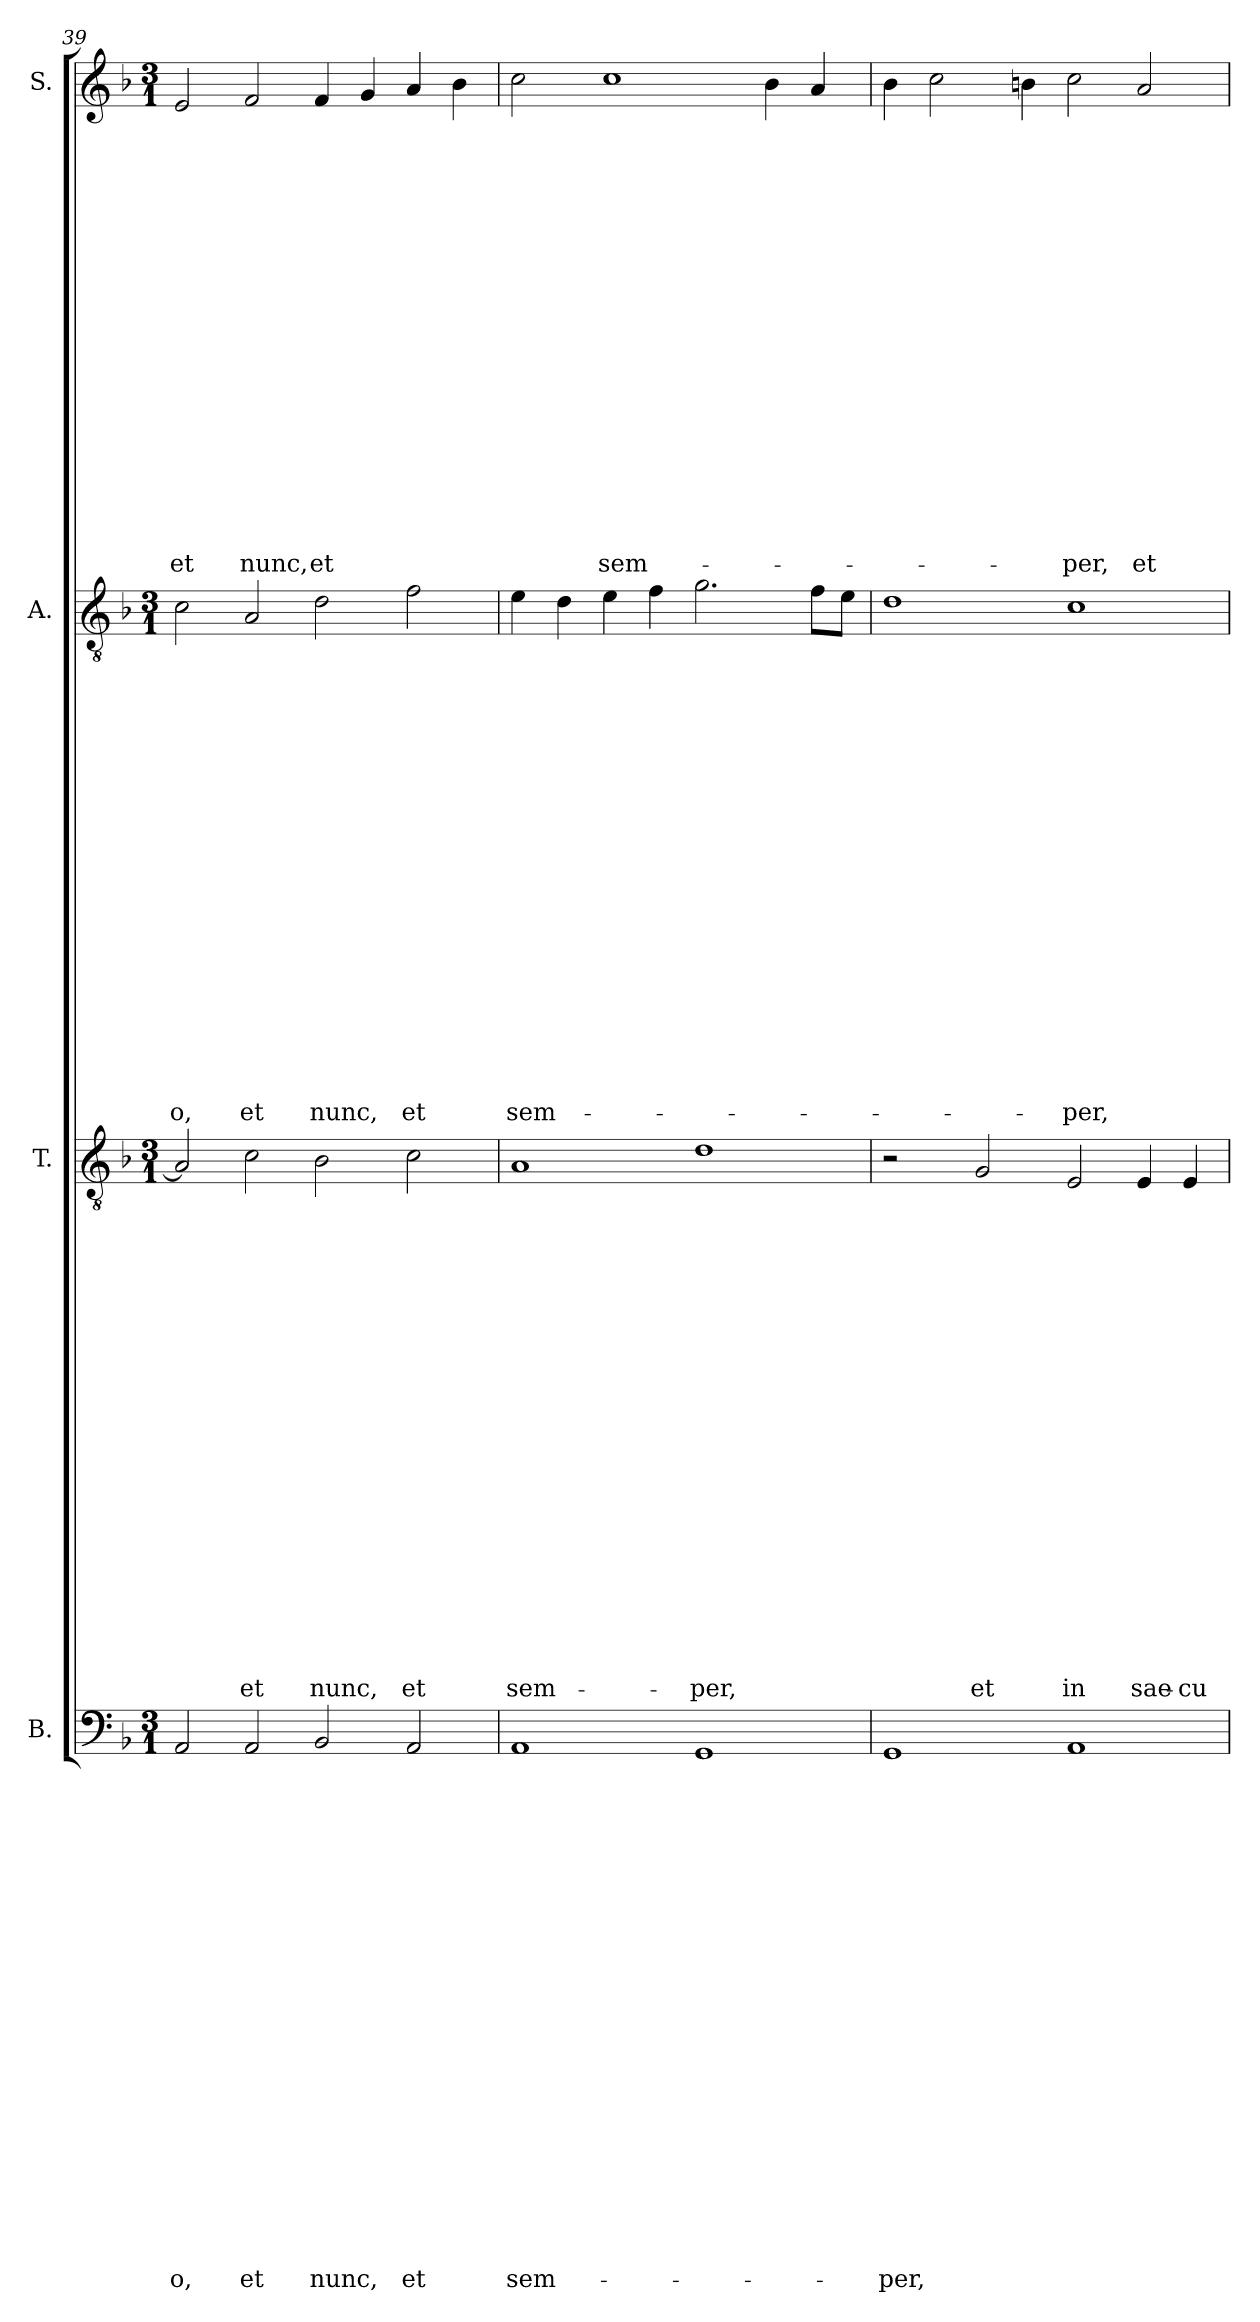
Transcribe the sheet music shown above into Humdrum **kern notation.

**kern	**text	**text	**text	**text	**text	**text	**text	**text	**text	**text	**text	**text	**text	**text	**text	**text	**text	**text	**text	**text	**text	**text	**kern	**text	**text	**text	**text	**text	**text	**text	**text	**text	**text	**text	**text	**text	**text	**text	**text	**text	**text	**text	**text	**text	**kern	**text	**text	**text	**text	**text	**text	**text	**text	**text	**text	**text	**text	**text	**text	**text	**text	**text	**text	**text	**text	**kern	**text	**text	**text	**text	**text	**text	**text	**text	**text	**text	**text	**text	**text	**text	**text	**text	**text	**text	**text
*part4	*part4	*part4	*part4	*part4	*part4	*part4	*part4	*part4	*part4	*part4	*part4	*part4	*part4	*part4	*part4	*part4	*part4	*part4	*part4	*part4	*part4	*part4	*part3	*part3	*part3	*part3	*part3	*part3	*part3	*part3	*part3	*part3	*part3	*part3	*part3	*part3	*part3	*part3	*part3	*part3	*part3	*part3	*part3	*part3	*part2	*part2	*part2	*part2	*part2	*part2	*part2	*part2	*part2	*part2	*part2	*part2	*part2	*part2	*part2	*part2	*part2	*part2	*part2	*part2	*part2	*part1	*part1	*part1	*part1	*part1	*part1	*part1	*part1	*part1	*part1	*part1	*part1	*part1	*part1	*part1	*part1	*part1	*part1	*part1	*part1
*staff4	*staff4	*staff4	*staff4	*staff4	*staff4	*staff4	*staff4	*staff4	*staff4	*staff4	*staff4	*staff4	*staff4	*staff4	*staff4	*staff4	*staff4	*staff4	*staff4	*staff4	*staff4	*staff4	*staff3	*staff3	*staff3	*staff3	*staff3	*staff3	*staff3	*staff3	*staff3	*staff3	*staff3	*staff3	*staff3	*staff3	*staff3	*staff3	*staff3	*staff3	*staff3	*staff3	*staff3	*staff3	*staff2	*staff2	*staff2	*staff2	*staff2	*staff2	*staff2	*staff2	*staff2	*staff2	*staff2	*staff2	*staff2	*staff2	*staff2	*staff2	*staff2	*staff2	*staff2	*staff2	*staff2	*staff1	*staff1	*staff1	*staff1	*staff1	*staff1	*staff1	*staff1	*staff1	*staff1	*staff1	*staff1	*staff1	*staff1	*staff1	*staff1	*staff1	*staff1	*staff1	*staff1
*I"B.	*	*	*	*	*	*	*	*	*	*	*	*	*	*	*	*	*	*	*	*	*	*	*I"T.	*	*	*	*	*	*	*	*	*	*	*	*	*	*	*	*	*	*	*	*	*	*I"A.	*	*	*	*	*	*	*	*	*	*	*	*	*	*	*	*	*	*	*	*	*I"S.	*	*	*	*	*	*	*	*	*	*	*	*	*	*	*	*	*	*	*
*clefF4	*	*	*	*	*	*	*	*	*	*	*	*	*	*	*	*	*	*	*	*	*	*	*clefGv2	*	*	*	*	*	*	*	*	*	*	*	*	*	*	*	*	*	*	*	*	*	*clefGv2	*	*	*	*	*	*	*	*	*	*	*	*	*	*	*	*	*	*	*	*	*clefG2	*	*	*	*	*	*	*	*	*	*	*	*	*	*	*	*	*	*	*
*k[b-]	*	*	*	*	*	*	*	*	*	*	*	*	*	*	*	*	*	*	*	*	*	*	*k[b-]	*	*	*	*	*	*	*	*	*	*	*	*	*	*	*	*	*	*	*	*	*	*k[b-]	*	*	*	*	*	*	*	*	*	*	*	*	*	*	*	*	*	*	*	*	*k[b-]	*	*	*	*	*	*	*	*	*	*	*	*	*	*	*	*	*	*	*
*F:	*	*	*	*	*	*	*	*	*	*	*	*	*	*	*	*	*	*	*	*	*	*	*F:	*	*	*	*	*	*	*	*	*	*	*	*	*	*	*	*	*	*	*	*	*	*F:	*	*	*	*	*	*	*	*	*	*	*	*	*	*	*	*	*	*	*	*	*F:	*	*	*	*	*	*	*	*	*	*	*	*	*	*	*	*	*	*	*
*M3/1	*	*	*	*	*	*	*	*	*	*	*	*	*	*	*	*	*	*	*	*	*	*	*M3/1	*	*	*	*	*	*	*	*	*	*	*	*	*	*	*	*	*	*	*	*	*	*M3/1	*	*	*	*	*	*	*	*	*	*	*	*	*	*	*	*	*	*	*	*	*M3/1	*	*	*	*	*	*	*	*	*	*	*	*	*	*	*	*	*	*	*
=39	=39	=39	=39	=39	=39	=39	=39	=39	=39	=39	=39	=39	=39	=39	=39	=39	=39	=39	=39	=39	=39	=39	=39	=39	=39	=39	=39	=39	=39	=39	=39	=39	=39	=39	=39	=39	=39	=39	=39	=39	=39	=39	=39	=39	=39	=39	=39	=39	=39	=39	=39	=39	=39	=39	=39	=39	=39	=39	=39	=39	=39	=39	=39	=39	=39	=39	=39	=39	=39	=39	=39	=39	=39	=39	=39	=39	=39	=39	=39	=39	=39	=39	=39	=39	=39
2AA/	.	.	.	.	.	.	.	.	.	.	.	.	.	.	.	.	.	.	.	.	.	-o,	2A/]	.	.	.	.	.	.	.	.	.	.	.	.	.	.	.	.	.	.	.	.	.	2c\	.	.	.	.	.	.	.	.	.	.	.	.	.	.	.	.	.	.	.	-o,	2e/	.	.	.	.	.	.	.	.	.	.	.	.	.	.	.	.	.	.	et
2AA/	.	.	.	.	.	.	.	.	.	.	.	.	.	.	.	.	.	.	.	.	.	et	2c\	.	.	.	.	.	.	.	.	.	.	.	.	.	.	.	.	.	.	.	.	et	2A/	.	.	.	.	.	.	.	.	.	.	.	.	.	.	.	.	.	.	.	et	2f/	.	.	.	.	.	.	.	.	.	.	.	.	.	.	.	.	.	.	nunc,
2BB-/	.	.	.	.	.	.	.	.	.	.	.	.	.	.	.	.	.	.	.	.	.	nunc,	2B-\	.	.	.	.	.	.	.	.	.	.	.	.	.	.	.	.	.	.	.	.	nunc,	2d\	.	.	.	.	.	.	.	.	.	.	.	.	.	.	.	.	.	.	.	nunc,	4f/	.	.	.	.	.	.	.	.	.	.	.	.	.	.	.	.	.	.	et
.	.	.	.	.	.	.	.	.	.	.	.	.	.	.	.	.	.	.	.	.	.	.	.	.	.	.	.	.	.	.	.	.	.	.	.	.	.	.	.	.	.	.	.	.	.	.	.	.	.	.	.	.	.	.	.	.	.	.	.	.	.	.	.	.	.	4g/	.	.	.	.	.	.	.	.	.	.	.	.	.	.	.	.	.	.	.
2AA/	.	.	.	.	.	.	.	.	.	.	.	.	.	.	.	.	.	.	.	.	.	et	2c\	.	.	.	.	.	.	.	.	.	.	.	.	.	.	.	.	.	.	.	.	et	2f\	.	.	.	.	.	.	.	.	.	.	.	.	.	.	.	.	.	.	.	et	4a/	.	.	.	.	.	.	.	.	.	.	.	.	.	.	.	.	.	.	.
.	.	.	.	.	.	.	.	.	.	.	.	.	.	.	.	.	.	.	.	.	.	.	.	.	.	.	.	.	.	.	.	.	.	.	.	.	.	.	.	.	.	.	.	.	.	.	.	.	.	.	.	.	.	.	.	.	.	.	.	.	.	.	.	.	.	4b-\	.	.	.	.	.	.	.	.	.	.	.	.	.	.	.	.	.	.	.
!!LO:LB:g=z
=40	=40	=40	=40	=40	=40	=40	=40	=40	=40	=40	=40	=40	=40	=40	=40	=40	=40	=40	=40	=40	=40	=40	=40	=40	=40	=40	=40	=40	=40	=40	=40	=40	=40	=40	=40	=40	=40	=40	=40	=40	=40	=40	=40	=40	=40	=40	=40	=40	=40	=40	=40	=40	=40	=40	=40	=40	=40	=40	=40	=40	=40	=40	=40	=40	=40	=40	=40	=40	=40	=40	=40	=40	=40	=40	=40	=40	=40	=40	=40	=40	=40	=40	=40	=40	=40
1AA	.	.	.	.	.	.	.	.	.	.	.	.	.	.	.	.	.	.	.	.	.	sem-	1A	.	.	.	.	.	.	.	.	.	.	.	.	.	.	.	.	.	.	.	.	sem-	4e\	.	.	.	.	.	.	.	.	.	.	.	.	.	.	.	.	.	.	.	sem-	2cc\	.	.	.	.	.	.	.	.	.	.	.	.	.	.	.	.	.	.	.
.	.	.	.	.	.	.	.	.	.	.	.	.	.	.	.	.	.	.	.	.	.	.	.	.	.	.	.	.	.	.	.	.	.	.	.	.	.	.	.	.	.	.	.	.	4d\	.	.	.	.	.	.	.	.	.	.	.	.	.	.	.	.	.	.	.	.	.	.	.	.	.	.	.	.	.	.	.	.	.	.	.	.	.	.	.	.
.	.	.	.	.	.	.	.	.	.	.	.	.	.	.	.	.	.	.	.	.	.	.	.	.	.	.	.	.	.	.	.	.	.	.	.	.	.	.	.	.	.	.	.	.	4e\	.	.	.	.	.	.	.	.	.	.	.	.	.	.	.	.	.	.	.	.	1cc	.	.	.	.	.	.	.	.	.	.	.	.	.	.	.	.	.	.	sem-
.	.	.	.	.	.	.	.	.	.	.	.	.	.	.	.	.	.	.	.	.	.	.	.	.	.	.	.	.	.	.	.	.	.	.	.	.	.	.	.	.	.	.	.	.	4f\	.	.	.	.	.	.	.	.	.	.	.	.	.	.	.	.	.	.	.	.	.	.	.	.	.	.	.	.	.	.	.	.	.	.	.	.	.	.	.	.
1GG	.	.	.	.	.	.	.	.	.	.	.	.	.	.	.	.	.	.	.	.	.	.	1d	.	.	.	.	.	.	.	.	.	.	.	.	.	.	.	.	.	.	.	.	-per,	2.g\	.	.	.	.	.	.	.	.	.	.	.	.	.	.	.	.	.	.	.	.	.	.	.	.	.	.	.	.	.	.	.	.	.	.	.	.	.	.	.	.
.	.	.	.	.	.	.	.	.	.	.	.	.	.	.	.	.	.	.	.	.	.	.	.	.	.	.	.	.	.	.	.	.	.	.	.	.	.	.	.	.	.	.	.	.	.	.	.	.	.	.	.	.	.	.	.	.	.	.	.	.	.	.	.	.	.	4b-\	.	.	.	.	.	.	.	.	.	.	.	.	.	.	.	.	.	.	.
.	.	.	.	.	.	.	.	.	.	.	.	.	.	.	.	.	.	.	.	.	.	.	.	.	.	.	.	.	.	.	.	.	.	.	.	.	.	.	.	.	.	.	.	.	8f\L	.	.	.	.	.	.	.	.	.	.	.	.	.	.	.	.	.	.	.	.	4a/	.	.	.	.	.	.	.	.	.	.	.	.	.	.	.	.	.	.	.
.	.	.	.	.	.	.	.	.	.	.	.	.	.	.	.	.	.	.	.	.	.	.	.	.	.	.	.	.	.	.	.	.	.	.	.	.	.	.	.	.	.	.	.	.	8e\J	.	.	.	.	.	.	.	.	.	.	.	.	.	.	.	.	.	.	.	.	.	.	.	.	.	.	.	.	.	.	.	.	.	.	.	.	.	.	.	.
=41	=41	=41	=41	=41	=41	=41	=41	=41	=41	=41	=41	=41	=41	=41	=41	=41	=41	=41	=41	=41	=41	=41	=41	=41	=41	=41	=41	=41	=41	=41	=41	=41	=41	=41	=41	=41	=41	=41	=41	=41	=41	=41	=41	=41	=41	=41	=41	=41	=41	=41	=41	=41	=41	=41	=41	=41	=41	=41	=41	=41	=41	=41	=41	=41	=41	=41	=41	=41	=41	=41	=41	=41	=41	=41	=41	=41	=41	=41	=41	=41	=41	=41	=41	=41	=41
1GG	.	.	.	.	.	.	.	.	.	.	.	.	.	.	.	.	.	.	.	.	.	-per,	2r	.	.	.	.	.	.	.	.	.	.	.	.	.	.	.	.	.	.	.	.	.	1d	.	.	.	.	.	.	.	.	.	.	.	.	.	.	.	.	.	.	.	.	4b-\	.	.	.	.	.	.	.	.	.	.	.	.	.	.	.	.	.	.	.
.	.	.	.	.	.	.	.	.	.	.	.	.	.	.	.	.	.	.	.	.	.	.	.	.	.	.	.	.	.	.	.	.	.	.	.	.	.	.	.	.	.	.	.	.	.	.	.	.	.	.	.	.	.	.	.	.	.	.	.	.	.	.	.	.	.	2cc\	.	.	.	.	.	.	.	.	.	.	.	.	.	.	.	.	.	.	.
.	.	.	.	.	.	.	.	.	.	.	.	.	.	.	.	.	.	.	.	.	.	.	2G/	.	.	.	.	.	.	.	.	.	.	.	.	.	.	.	.	.	.	.	.	et	.	.	.	.	.	.	.	.	.	.	.	.	.	.	.	.	.	.	.	.	.	.	.	.	.	.	.	.	.	.	.	.	.	.	.	.	.	.	.	.	.
.	.	.	.	.	.	.	.	.	.	.	.	.	.	.	.	.	.	.	.	.	.	.	.	.	.	.	.	.	.	.	.	.	.	.	.	.	.	.	.	.	.	.	.	.	.	.	.	.	.	.	.	.	.	.	.	.	.	.	.	.	.	.	.	.	.	4bn\	.	.	.	.	.	.	.	.	.	.	.	.	.	.	.	.	.	.	.
1AA	.	.	.	.	.	.	.	.	.	.	.	.	.	.	.	.	.	.	.	.	.	.	2E/	.	.	.	.	.	.	.	.	.	.	.	.	.	.	.	.	.	.	.	.	in	1c	.	.	.	.	.	.	.	.	.	.	.	.	.	.	.	.	.	.	.	-per,	2cc\	.	.	.	.	.	.	.	.	.	.	.	.	.	.	.	.	.	.	-per,
.	.	.	.	.	.	.	.	.	.	.	.	.	.	.	.	.	.	.	.	.	.	.	4E/	.	.	.	.	.	.	.	.	.	.	.	.	.	.	.	.	.	.	.	.	sae-	.	.	.	.	.	.	.	.	.	.	.	.	.	.	.	.	.	.	.	.	.	2a/	.	.	.	.	.	.	.	.	.	.	.	.	.	.	.	.	.	.	et
.	.	.	.	.	.	.	.	.	.	.	.	.	.	.	.	.	.	.	.	.	.	.	4E/	.	.	.	.	.	.	.	.	.	.	.	.	.	.	.	.	.	.	.	.	-cu-	.	.	.	.	.	.	.	.	.	.	.	.	.	.	.	.	.	.	.	.	.	.	.	.	.	.	.	.	.	.	.	.	.	.	.	.	.	.	.	.	.
=	=	=	=	=	=	=	=	=	=	=	=	=	=	=	=	=	=	=	=	=	=	=	=	=	=	=	=	=	=	=	=	=	=	=	=	=	=	=	=	=	=	=	=	=	=	=	=	=	=	=	=	=	=	=	=	=	=	=	=	=	=	=	=	=	=	=	=	=	=	=	=	=	=	=	=	=	=	=	=	=	=	=	=	=	=
*-	*-	*-	*-	*-	*-	*-	*-	*-	*-	*-	*-	*-	*-	*-	*-	*-	*-	*-	*-	*-	*-	*-	*-	*-	*-	*-	*-	*-	*-	*-	*-	*-	*-	*-	*-	*-	*-	*-	*-	*-	*-	*-	*-	*-	*-	*-	*-	*-	*-	*-	*-	*-	*-	*-	*-	*-	*-	*-	*-	*-	*-	*-	*-	*-	*-	*-	*-	*-	*-	*-	*-	*-	*-	*-	*-	*-	*-	*-	*-	*-	*-	*-	*-	*-	*-
